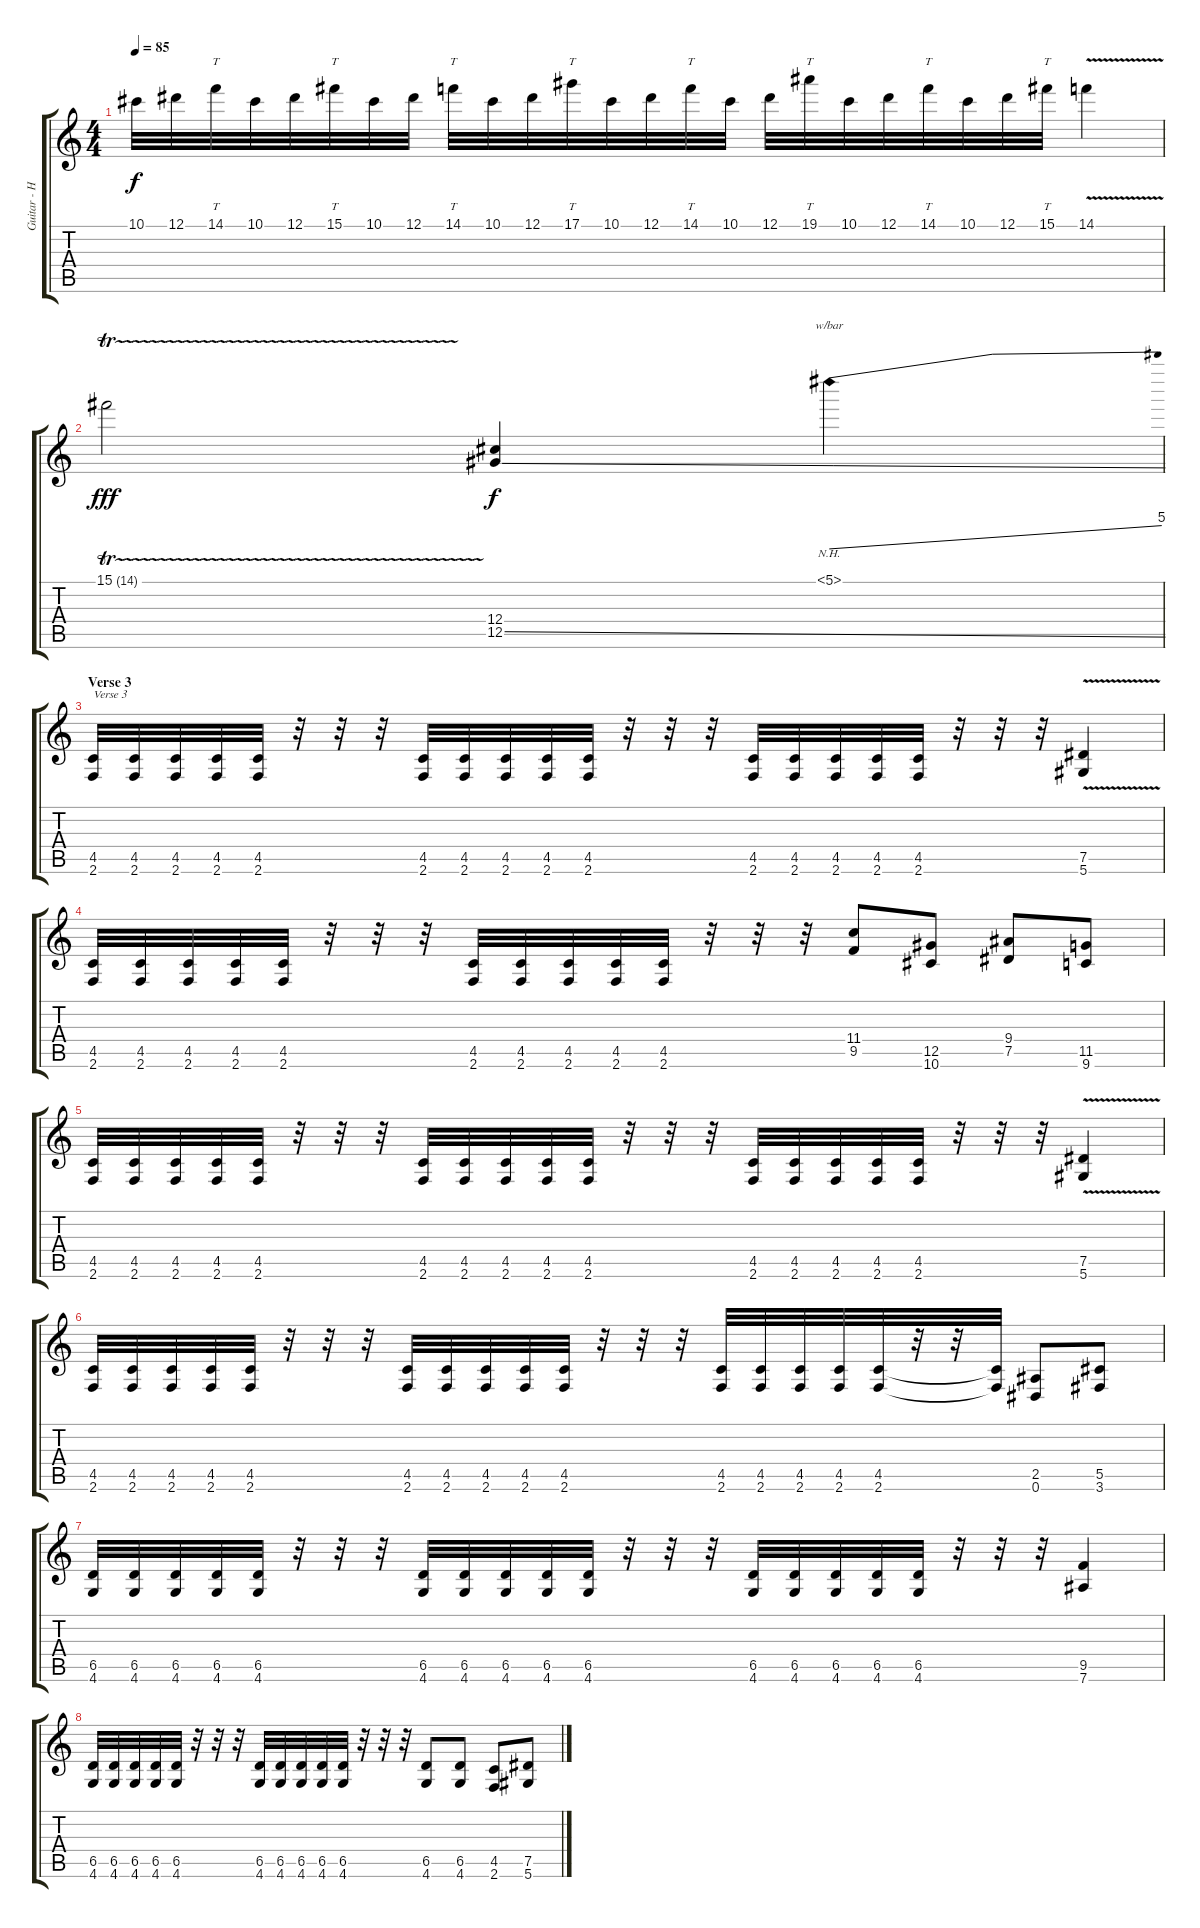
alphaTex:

\track ("Guitar - Henjo Richter" "Guitar - H") {instrument distortionguitar}
\staff {score tabs}
\tuning (Eb4 Bb3 Gb3 Db3 Ab2 Eb2) {hide}
\ts (4 4)
\tempo 85
\clef g2
\ks c
10.1.32{dy f} 12.1.32 14.1.32{tt} 10.1.32 12.1.32 15.1.32{tt} 10.1.32 12.1.32 14.1.32{tt} 10.1.32 12.1.32 17.1.32{tt} 10.1.32 12.1.32 14.1.32{tt} 10.1.32 12.1.32 19.1.32{tt} 10.1.32 12.1.32 14.1.32{tt} 10.1.32 12.1.32 15.1.32{tt} 14.1{v}.4 |
15.1{tr (14 64)}.2{dy fff} (12.4 12.5{ss}).4{dy f} 5.1{nh}.4{tbe (dive default 0 0 60 20)} |
\section ("" "Verse 3")
(4.5 2.6).32{txt "Verse 3"} (4.5 2.6).32 (4.5 2.6).32 (4.5 2.6).32 (4.5 2.6).32 r.32 r.32 r.32 (4.5 2.6).32 (4.5 2.6).32 (4.5 2.6).32 (4.5 2.6).32 (4.5 2.6).32 r.32 r.32 r.32 (4.5 2.6).32 (4.5 2.6).32 (4.5 2.6).32 (4.5 2.6).32 (4.5 2.6).32 r.32 r.32 r.32 (7.5{v} 5.6{v}).4 |
(4.5 2.6).32 (4.5 2.6).32 (4.5 2.6).32 (4.5 2.6).32 (4.5 2.6).32 r.32 r.32 r.32 (4.5 2.6).32 (4.5 2.6).32 (4.5 2.6).32 (4.5 2.6).32 (4.5 2.6).32 r.32 r.32 r.32 (11.4 9.5).8 (12.5 10.6).8 (9.4 7.5).8 (11.5 9.6).8 |
(4.5 2.6).32 (4.5 2.6).32 (4.5 2.6).32 (4.5 2.6).32 (4.5 2.6).32 r.32 r.32 r.32 (4.5 2.6).32 (4.5 2.6).32 (4.5 2.6).32 (4.5 2.6).32 (4.5 2.6).32 r.32 r.32 r.32 (4.5 2.6).32 (4.5 2.6).32 (4.5 2.6).32 (4.5 2.6).32 (4.5 2.6).32 r.32 r.32 r.32 (7.5{v} 5.6{v}).4 |
(4.5 2.6).32 (4.5 2.6).32 (4.5 2.6).32 (4.5 2.6).32 (4.5 2.6).32 r.32 r.32 r.32 (4.5 2.6).32 (4.5 2.6).32 (4.5 2.6).32 (4.5 2.6).32 (4.5 2.6).32 r.32 r.32 r.32 (4.5 2.6).32 (4.5 2.6).32 (4.5 2.6).32 (4.5 2.6).32 (4.5 2.6).32 r.32 r.32 (4.5{t} 2.6{t}).32 (2.5 0.6).8 (5.5 3.6).8 |
(6.5 4.6).32 (6.5 4.6).32 (6.5 4.6).32 (6.5 4.6).32 (6.5 4.6).32 r.32 r.32 r.32 (6.5 4.6).32 (6.5 4.6).32 (6.5 4.6).32 (6.5 4.6).32 (6.5 4.6).32 r.32 r.32 r.32 (6.5 4.6).32 (6.5 4.6).32 (6.5 4.6).32 (6.5 4.6).32 (6.5 4.6).32 r.32 r.32 r.32 (9.5 7.6).4 |
(6.5 4.6).32 (6.5 4.6).32 (6.5 4.6).32 (6.5 4.6).32 (6.5 4.6).32 r.32 r.32 r.32 (6.5 4.6).32 (6.5 4.6).32 (6.5 4.6).32 (6.5 4.6).32 (6.5 4.6).32 r.32 r.32 r.32 (6.5 4.6).8 (6.5 4.6).8 (4.5 2.6).8 (7.5 5.6).8
